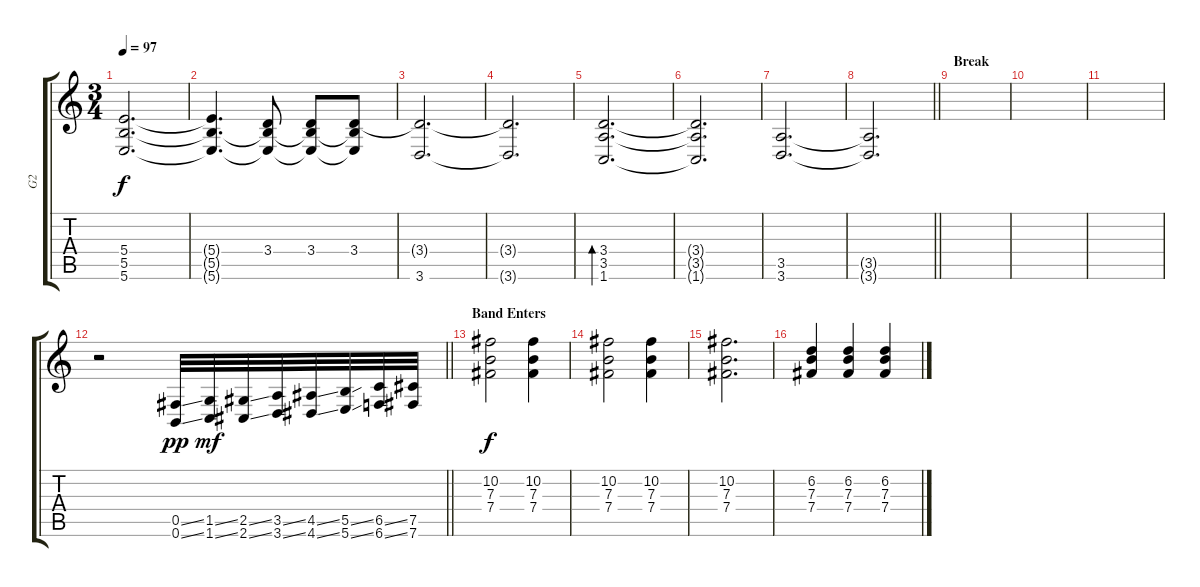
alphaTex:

\track ("G2" "G2") {instrument distortionguitar}
\staff {score tabs}
\tuning (Db4 Ab3 E3 B2 Gb2 B1) {hide}
\ts (3 4)
\tempo 97
\clef g2
\ks c
(5.4 5.5 5.6).2{d dy f} |
(5.4{t} 5.5{t} 5.6{t}).4{d} (3.4 5.5{t} 5.6{t}).8 (3.4 5.5{t} 5.6{t}).8 (3.4 5.5{t} 5.6{t}).8 |
(3.4{t} 3.6).2{d} |
(3.4{t} 3.6{t}).2{d} |
(3.4 3.5 1.6).2{d bd 240} |
(3.4{t} 3.5{t} 1.6{t}).2{d} |
(3.5 3.6).2{d} |
\barLineRight lightlight
(3.5{t} 3.6{t}).2{d} |
\section ("" "Break")
|
|
|
\barLineRight lightlight
r.2 (0.5{ss} 0.6{ss}).32{dy pp} (1.5{ss} 1.6{ss}).32{dy mf} (2.5{ss} 2.6{ss}).32 (3.5{ss} 3.6{ss}).32 (4.5{ss} 4.6{ss}).32 (5.5{ss} 5.6{ss}).32 (6.5{ss} 6.6{ss}).32 (7.5 7.6).32 |
\section ("" "Band Enters")
(10.2 7.3 7.4).2{dy f} (10.2 7.3 7.4).4 |
(10.2 7.3 7.4).2 (10.2 7.3 7.4).4 |
(10.2 7.3 7.4).2{d} |
(6.2 7.3 7.4).4 (6.2 7.3 7.4).4 (6.2 7.3 7.4).4
